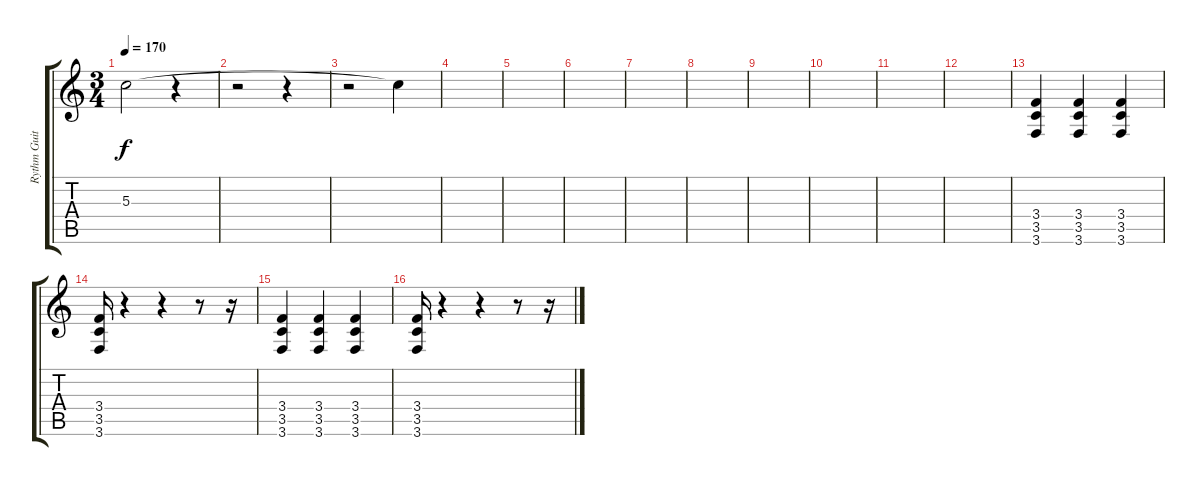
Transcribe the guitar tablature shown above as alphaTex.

\track ("Rythm Guitar" "Rythm Guit") {instrument electricguitarclean}
\staff {score tabs}
\tuning (E4 B3 G3 D3 A2 D2) {hide}
\ts (3 4)
\tempo 170
\clef g2
\ks c
5.3.2{dy f volume 0} r.4 |
r.2 r.4 |
r.2 5.3{t}.4 |
|
|
|
|
|
|
|
|
|
(3.4 3.5 3.6).4 (3.4 3.5 3.6).4 (3.4 3.5 3.6).4 |
(3.4 3.5 3.6).16 r.4 r.4 r.8 r.16 |
(3.4 3.5 3.6).4 (3.4 3.5 3.6).4 (3.4 3.5 3.6).4 |
(3.4 3.5 3.6).16 r.4 r.4 r.8 r.16
